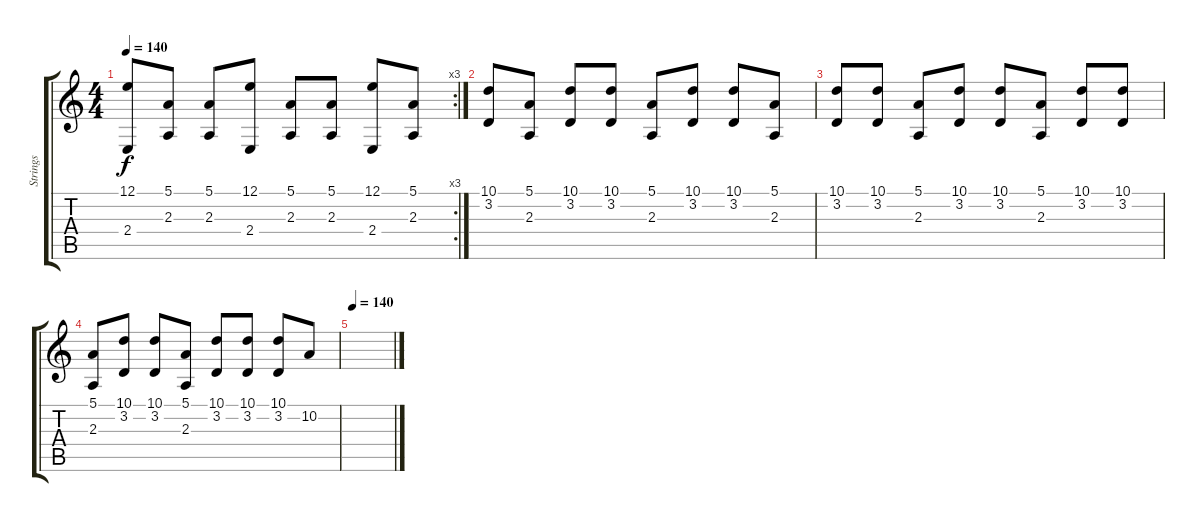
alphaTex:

\track ("Strings" "Strings") {instrument tremolostrings}
\staff {score tabs}
\tuning (E4 B3 G3 D3 A2 E2) {hide}
\rc 3
\ts (4 4)
\tempo 140
\clef g2
\ks c
(12.1 2.4).8{dy f} (5.1 2.3).8 (5.1 2.3).8 (12.1 2.4).8 (5.1 2.3).8 (5.1 2.3).8 (12.1 2.4).8 (5.1 2.3).8 |
(10.1 3.2).8 (5.1 2.3).8 (10.1 3.2).8 (10.1 3.2).8 (5.1 2.3).8 (10.1 3.2).8 (10.1 3.2).8 (5.1 2.3).8 |
(10.1 3.2).8 (10.1 3.2).8 (5.1 2.3).8 (10.1 3.2).8 (10.1 3.2).8 (5.1 2.3).8 (10.1 3.2).8 (10.1 3.2).8 |
(5.1 2.3).8 (10.1 3.2).8 (10.1 3.2).8 (5.1 2.3).8 (10.1 3.2).8 (10.1 3.2).8 (10.1 3.2).8 10.2.8 |
\tempo 140
